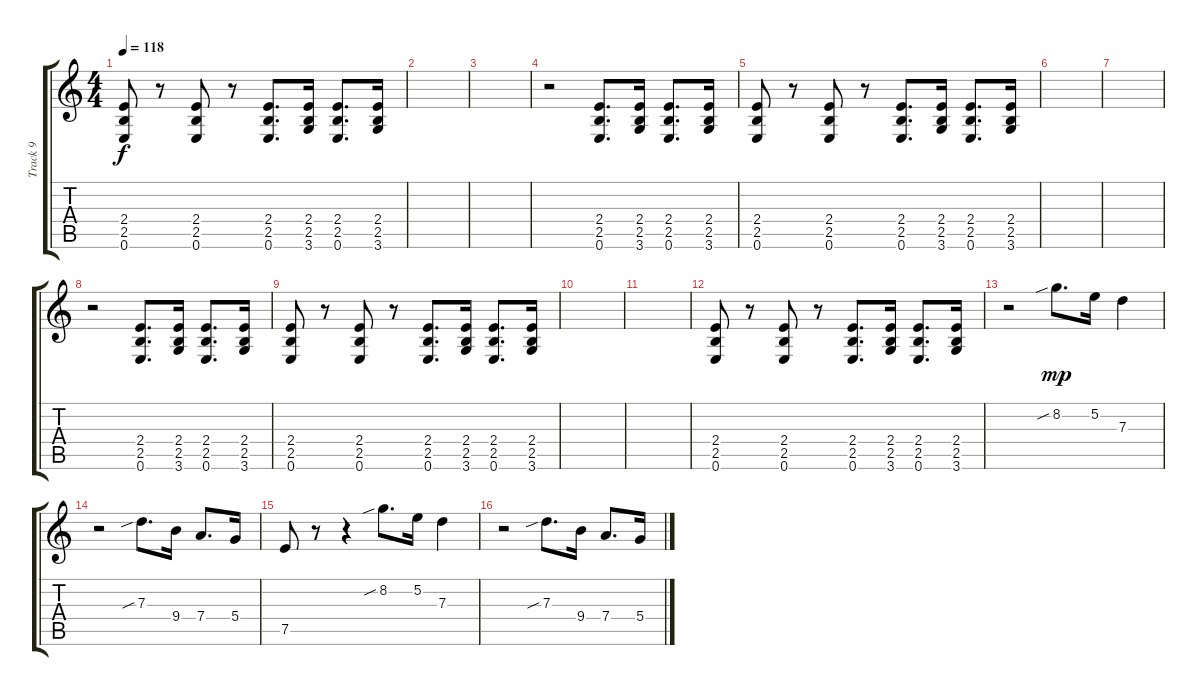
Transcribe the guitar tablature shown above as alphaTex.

\track ("Track 9" "Track 9") {instrument distortionguitar}
\staff {score tabs}
\tuning (E4 B3 G3 D3 A2 E2) {hide}
\ts (4 4)
\tempo 118
\clef g2
\ks c
(2.4 2.5 0.6).8{dy f} r.8 (2.4 2.5 0.6).8 r.8 (2.4 2.5 0.6).8{d} (2.4 2.5 3.6).16 (2.4 2.5 0.6).8{d} (2.4 2.5 3.6).16 |
|
|
r.2 (2.4 2.5 0.6).8{d} (2.4 2.5 3.6).16 (2.4 2.5 0.6).8{d} (2.4 2.5 3.6).16 |
(2.4 2.5 0.6).8 r.8 (2.4 2.5 0.6).8 r.8 (2.4 2.5 0.6).8{d} (2.4 2.5 3.6).16 (2.4 2.5 0.6).8{d} (2.4 2.5 3.6).16 |
|
|
r.2 (2.4 2.5 0.6).8{d} (2.4 2.5 3.6).16 (2.4 2.5 0.6).8{d} (2.4 2.5 3.6).16 |
(2.4 2.5 0.6).8 r.8 (2.4 2.5 0.6).8 r.8 (2.4 2.5 0.6).8{d} (2.4 2.5 3.6).16 (2.4 2.5 0.6).8{d} (2.4 2.5 3.6).16 |
|
|
(2.4 2.5 0.6).8 r.8 (2.4 2.5 0.6).8 r.8 (2.4 2.5 0.6).8{d} (2.4 2.5 3.6).16 (2.4 2.5 0.6).8{d} (2.4 2.5 3.6).16 |
r.2 8.2{sib}.8{d dy mp} 5.2.16 7.3.4 |
r.2 7.3{sib}.8{d} 9.4.16 7.4.8{d} 5.4.16 |
7.5.8 r.8 r.4 8.2{sib}.8{d} 5.2.16 7.3.4 |
r.2 7.3{sib}.8{d} 9.4.16 7.4.8{d} 5.4.16
